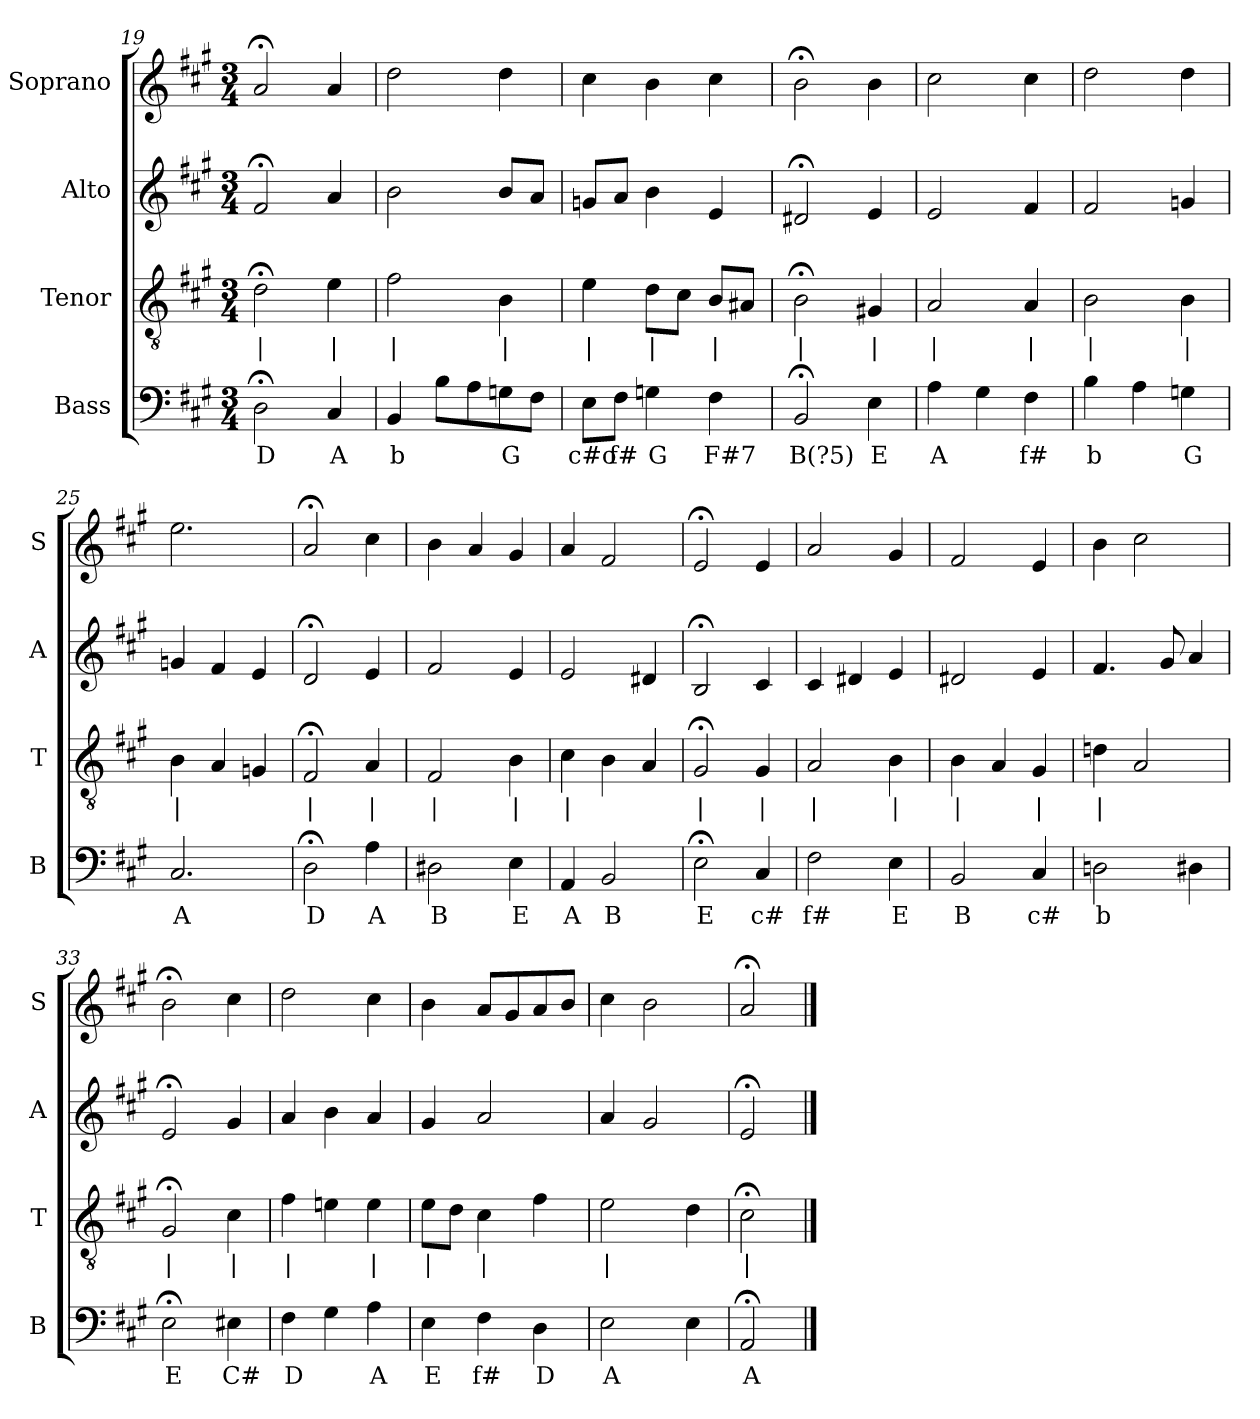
**kern	**text	**kern	**text	**kern	**kern
*part4	*part4	*part3	*part3	*part2	*part1
*staff4	*staff4	*staff3	*staff3	*staff2	*staff1
*I"Bass	*	*I"Tenor	*	*I"Alto	*I"Soprano
*I'B	*	*I'T	*	*I'A	*I'S
*clefF4	*	*clefGv2	*	*clefG2	*clefG2
*k[f#c#g#]	*	*k[f#c#g#]	*	*k[f#c#g#]	*k[f#c#g#]
*A:	*	*A:	*	*A:	*A:
*M3/4	*	*M3/4	*	*M3/4	*M3/4
=19	=19	=19	=19	=19	=19
2D;<	D	2d;<	|	2f#;<	2a;<
4C#	A	4e	|	4a	4a
=20	=20	=20	=20	=20	=20
4BB	b	2f#	|	2b	2dd
8BL	.	.	.	.	.
8A	.	.	.	.	.
8Gn	G	4B	|	8bL	4dd
8F#J	.	.	.	8aJ	.
=21	=21	=21	=21	=21	=21
8EL	c#o	4e	|	8gnL	4cc#
8F#J	f#	.	.	8aJ	.
4Gn	G	8dL	|	4b	4b
.	.	8c#J	.	.	.
4F#	F#7	8BL	|	4e	4cc#
.	.	8A#XJ	.	.	.
=22	=22	=22	=22	=22	=22
2BB;<	B(?5)	2B;<	|	2d#X;<	2b;<
4E	E	4G#X	|	4e	4b
=23	=23	=23	=23	=23	=23
4A	A	2A	|	2e	2cc#
4G#	.	.	.	.	.
4F#	f#	4A	|	4f#	4cc#
=24	=24	=24	=24	=24	=24
4B	b	2B	|	2f#	2dd
4A	.	.	.	.	.
4Gn	G	4B	|	4gn	4dd
=25	=25	=25	=25	=25	=25
2.C#	A	4B	|	4gn	2.ee
.	.	4A	.	4f#	.
.	.	4Gn	.	4e	.
=26	=26	=26	=26	=26	=26
2D;<	D	2F#;<	|	2d;<	2a;<
4A	A	4A	|	4e	4cc#
=27	=27	=27	=27	=27	=27
2D#X	B	2F#	|	2f#	4b
.	.	.	.	.	4a
4E	E	4B	|	4e	4g#
=28	=28	=28	=28	=28	=28
4AA	A	4c#	|	2e	4a
2BB	B	4B	.	.	2f#
.	.	4A	.	4d#X	.
=29	=29	=29	=29	=29	=29
2E;<	E	2G#;<	|	2B;<	2e;<
4C#	c#	4G#	|	4c#	4e
=30	=30	=30	=30	=30	=30
2F#	f#	2A	|	4c#	2a
.	.	.	.	4d#X	.
4E	E	4B	|	4e	4g#
=31	=31	=31	=31	=31	=31
2BB	B	4B	|	2d#X	2f#
.	.	4A	.	.	.
4C#	c#	4G#	|	4e	4e
=32	=32	=32	=32	=32	=32
2Dn	b	4dn	|	4.f#	4b
.	.	2A	.	.	2cc#
.	.	.	.	8g#	.
4D#X	.	.	.	4a	.
=33	=33	=33	=33	=33	=33
2E;<	E	2G#;<	|	2e;<	2b;<
4E#X	C#	4c#	|	4g#	4cc#
=34	=34	=34	=34	=34	=34
4F#	D	4f#	|	4a	2dd
4G#	.	4en	.	4b	.
4A	A	4e	|	4a	4cc#
=35	=35	=35	=35	=35	=35
4E	E	8eL	|	4g#	4b
.	.	8dJ	.	.	.
4F#	f#	4c#	|	2a	8aL
.	.	.	.	.	8g#
4D	D	4f#	.	.	8a
.	.	.	.	.	8bJ
=36	=36	=36	=36	=36	=36
2E	A	2e	|	4a	4cc#
.	.	.	.	2g#	2b
4E	.	4d	.	.	.
=37	=37	=37	=37	=37	=37
2AA;<	A	2c#;<	|	2e;<	2a;<
==	==	==	==	==	==
*-	*-	*-	*-	*-	*-
